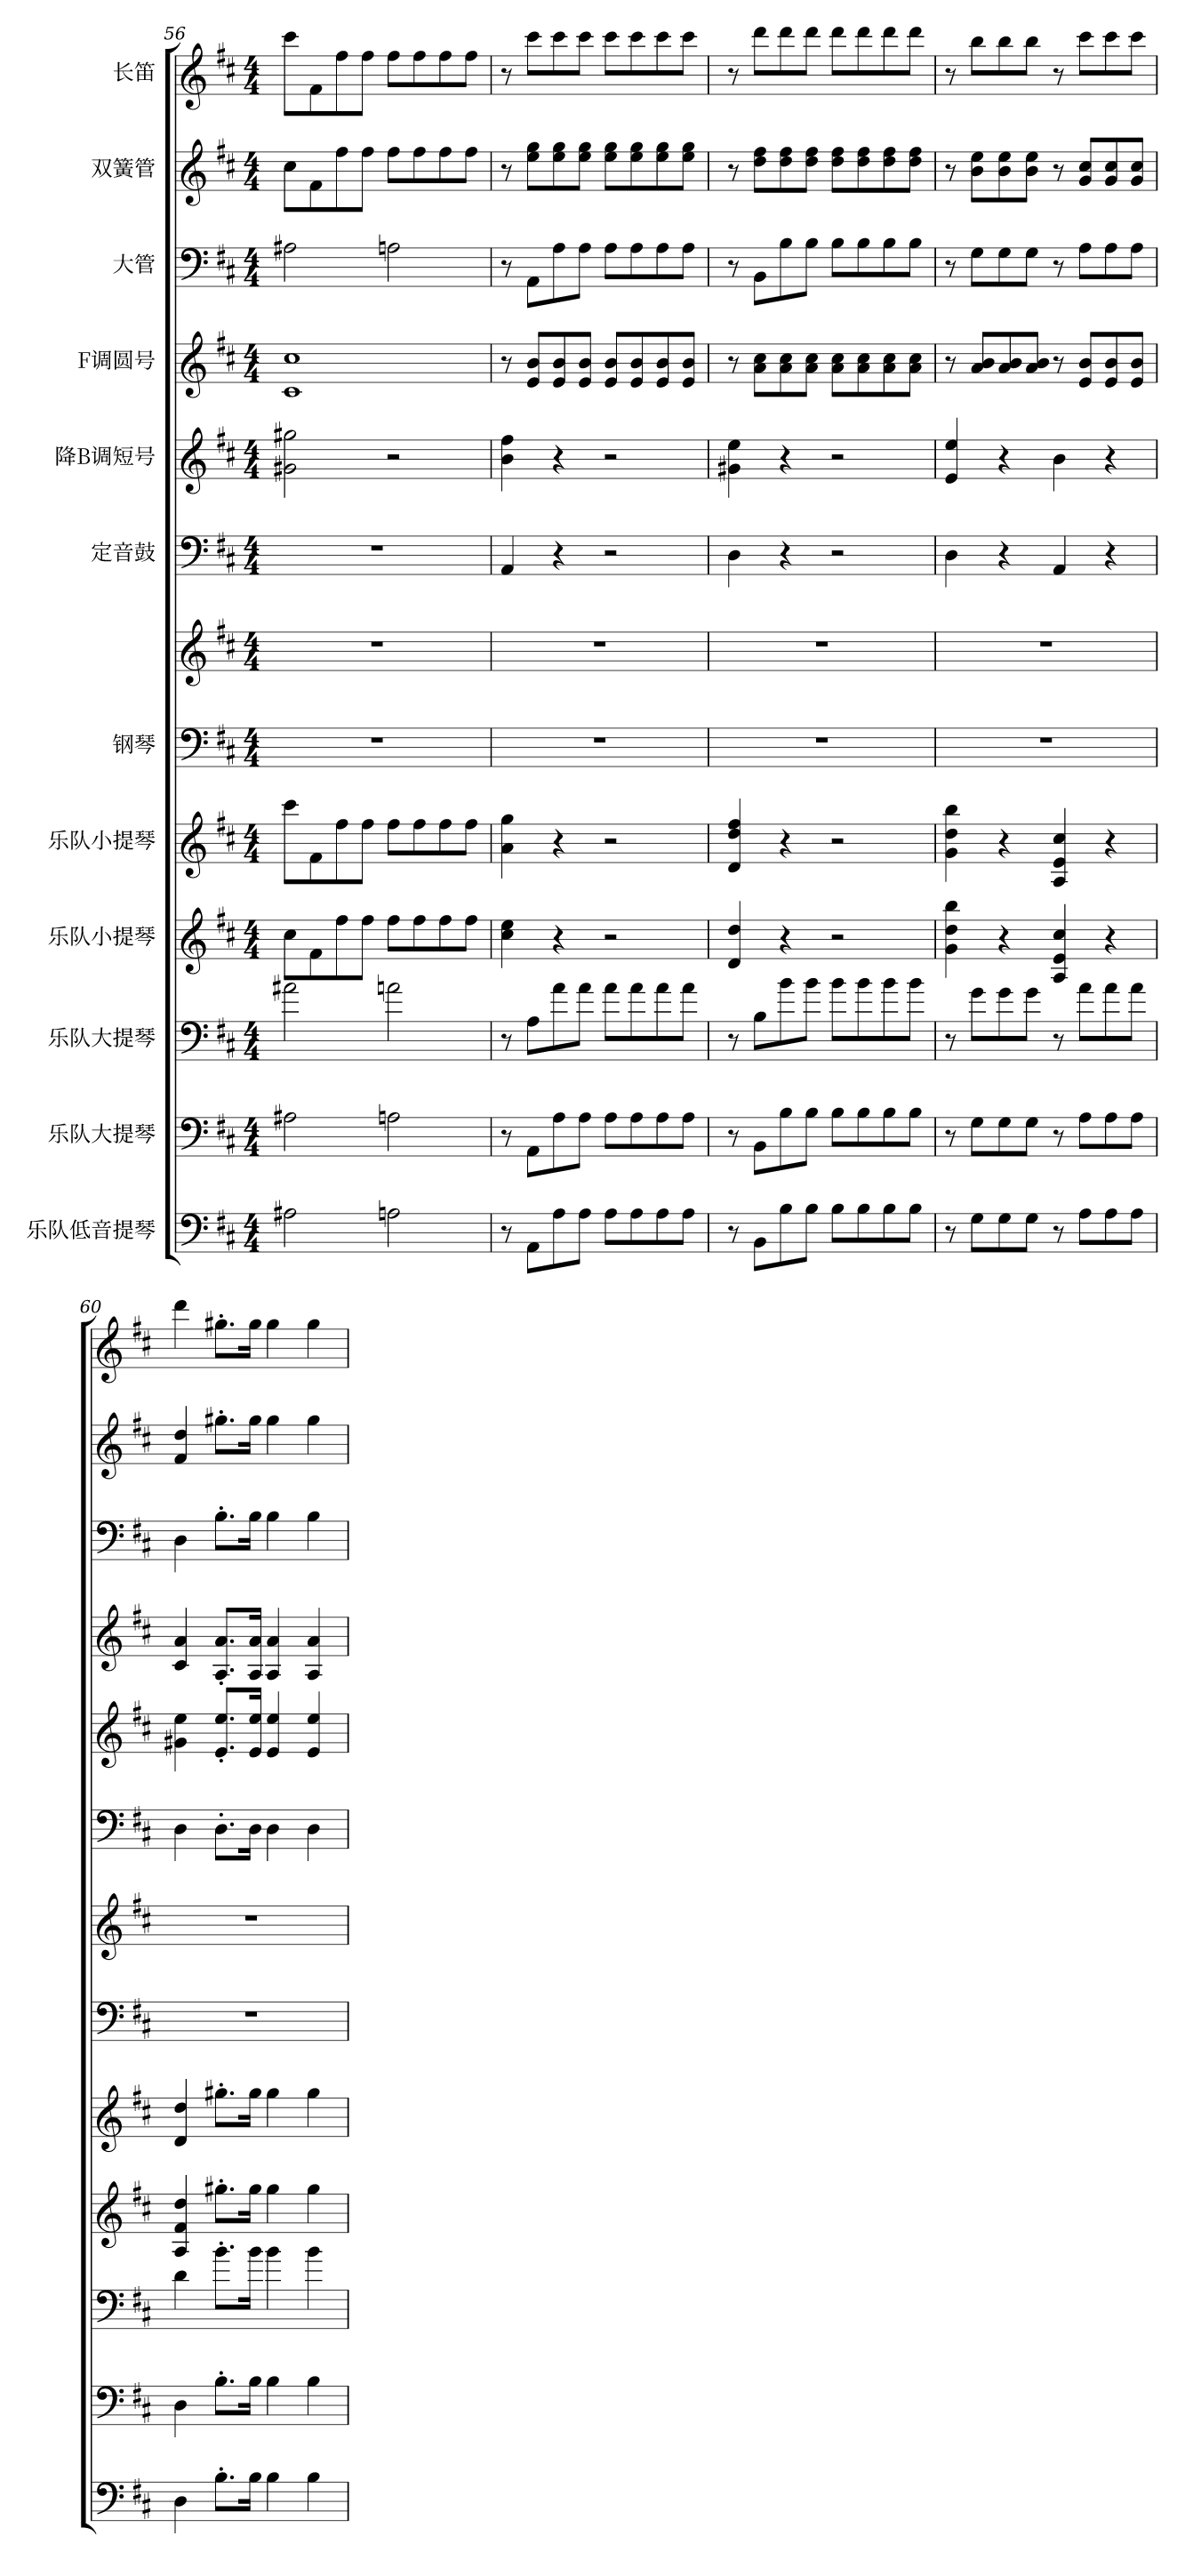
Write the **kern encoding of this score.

**kern	**kern	**kern	**kern	**kern	**kern	**kern	**kern	**kern	**kern	**kern	**kern	**kern
*part12	*part11	*part10	*part9	*part8	*part7	*part7	*part6	*part5	*part4	*part3	*part2	*part1
*staff13	*staff12	*staff11	*staff10	*staff9	*staff8	*staff7	*staff6	*staff5	*staff4	*staff3	*staff2	*staff1
*I"乐队低音提琴	*I"乐队大提琴	*I"乐队大提琴	*I"乐队小提琴	*I"乐队小提琴	*I"钢琴	*	*I"定音鼓	*I"降B调短号	*I"F调圆号	*I"大管	*I"双簧管	*I"长笛
*clefF4	*clefF4	*clefF4	*clefG2	*clefG2	*clefF4	*clefG2	*clefF4	*clefG2	*clefG2	*clefF4	*clefG2	*clefG2
*ITrd7c12	*	*	*	*	*	*	*	*ITrd1c2	*ITrd4c7	*	*	*
*k[f#c#]	*k[f#c#]	*k[f#c#]	*k[f#c#]	*k[f#c#]	*k[f#c#]	*k[f#c#]	*k[f#c#]	*k[]	*k[f#]	*k[f#c#]	*k[f#c#]	*k[f#c#]
*M4/4	*M4/4	*M4/4	*M4/4	*M4/4	*M4/4	*M4/4	*M4/4	*M4/4	*M4/4	*M4/4	*M4/4	*M4/4
=56	=56	=56	=56	=56	=56	=56	=56	=56	=56	=56	=56	=56
2AA#X\	2A#X\	2a#X\	8cc#\L	8ccc#\L	1r	1r	1r	2f#X\ 2ff#X\	1F# 1f#	2A#X\	8cc#\L	8ccc#\L
.	.	.	8f#\	8f#\	.	.	.	.	.	.	8f#\	8f#\
.	.	.	8ff#\	8ff#\	.	.	.	.	.	.	8ff#\	8ff#\
.	.	.	8ff#\J	8ff#\J	.	.	.	.	.	.	8ff#\J	8ff#\J
2AAn\	2An\	2an\	8ff#\L	8ff#\L	.	.	.	2r	.	2An\	8ff#\L	8ff#\L
.	.	.	8ff#\	8ff#\	.	.	.	.	.	.	8ff#\	8ff#\
.	.	.	8ff#\	8ff#\	.	.	.	.	.	.	8ff#\	8ff#\
.	.	.	8ff#\J	8ff#\J	.	.	.	.	.	.	8ff#\J	8ff#\J
=57	=57	=57	=57	=57	=57	=57	=57	=57	=57	=57	=57	=57
8r	8r	8r	4cc#\ 4ee\	4a\ 4gg\	1r	1r	4AA/	4a\ 4ee\	8r	8r	8r	8r
8AAA\L	8AA\L	8A\L	.	.	.	.	.	.	8A/ 8e/L	8AA\L	8ee\ 8gg\L	8ccc#\L
8AA\	8A\	8a\	4r	4r	.	.	4r	4r	8A/ 8e/	8A\	8ee\ 8gg\	8ccc#\
8AA\J	8A\J	8a\J	.	.	.	.	.	.	8A/ 8e/J	8A\J	8ee\ 8gg\J	8ccc#\J
8AA\L	8A\L	8a\L	2r	2r	.	.	2r	2r	8A/ 8e/L	8A\L	8ee\ 8gg\L	8ccc#\L
8AA\	8A\	8a\	.	.	.	.	.	.	8A/ 8e/	8A\	8ee\ 8gg\	8ccc#\
8AA\	8A\	8a\	.	.	.	.	.	.	8A/ 8e/	8A\	8ee\ 8gg\	8ccc#\
8AA\J	8A\J	8a\J	.	.	.	.	.	.	8A/ 8e/J	8A\J	8ee\ 8gg\J	8ccc#\J
!!LO:PB:g=z
=58	=58	=58	=58	=58	=58	=58	=58	=58	=58	=58	=58	=58
8r	8r	8r	4d/ 4dd/	4d/ 4dd/ 4ff#/	1r	1r	4D\	4f#X\ 4dd\	8r	8r	8r	8r
8BBB\L	8BB\L	8B\L	.	.	.	.	.	.	8d\ 8f#\L	8BB\L	8dd\ 8ff#\L	8ddd\L
8BB\	8B\	8b\	4r	4r	.	.	4r	4r	8d\ 8f#\	8B\	8dd\ 8ff#\	8ddd\
8BB\J	8B\J	8b\J	.	.	.	.	.	.	8d\ 8f#\J	8B\J	8dd\ 8ff#\J	8ddd\J
8BB\L	8B\L	8b\L	2r	2r	.	.	2r	2r	8d\ 8f#\L	8B\L	8dd\ 8ff#\L	8ddd\L
8BB\	8B\	8b\	.	.	.	.	.	.	8d\ 8f#\	8B\	8dd\ 8ff#\	8ddd\
8BB\	8B\	8b\	.	.	.	.	.	.	8d\ 8f#\	8B\	8dd\ 8ff#\	8ddd\
8BB\J	8B\J	8b\J	.	.	.	.	.	.	8d\ 8f#\J	8B\J	8dd\ 8ff#\J	8ddd\J
=59	=59	=59	=59	=59	=59	=59	=59	=59	=59	=59	=59	=59
8r	8r	8r	4g\ 4dd\ 4bb\	4g\ 4dd\ 4bb\	1r	1r	4D\	4d/ 4dd/	8r	8r	8r	8r
8GG\L	8G\L	8g\L	.	.	.	.	.	.	8d/ 8e/L	8G\L	8b\ 8ee\L	8bb\L
8GG\	8G\	8g\	4r	4r	.	.	4r	4r	8d/ 8e/	8G\	8b\ 8ee\	8bb\
8GG\J	8G\J	8g\J	.	.	.	.	.	.	8d/ 8e/J	8G\J	8b\ 8ee\J	8bb\J
8r	8r	8r	4A/ 4e/ 4cc#/	4A/ 4e/ 4cc#/	.	.	4AA/	4a\	8r	8r	8r	8r
8AA\L	8A\L	8a\L	.	.	.	.	.	.	8A/ 8e/L	8A\L	8g/ 8cc#/L	8ccc#\L
8AA\	8A\	8a\	4r	4r	.	.	4r	4r	8A/ 8e/	8A\	8g/ 8cc#/	8ccc#\
8AA\J	8A\J	8a\J	.	.	.	.	.	.	8A/ 8e/J	8A\J	8g/ 8cc#/J	8ccc#\J
=60	=60	=60	=60	=60	=60	=60	=60	=60	=60	=60	=60	=60
4DD\	4D\	4d\	4A/ 4f#/ 4dd/	4d/ 4dd/	1r	1r	4D\	4f#X\ 4dd\	4F#/ 4d/	4D\	4f#/ 4dd/	4ddd\
8.BB'\L	8.B'\L	8.b'\L	8.gg#X'\L	8.gg#X'\L	.	.	8.D'\L	8.d/' 8.dd/'L	8.D/' 8.d/'L	8.B'\L	8.gg#X'\L	8.gg#X'\L
16BB\Jk	16B\Jk	16b\Jk	16gg#\Jk	16gg#\Jk	.	.	16D\Jk	16d/ 16dd/Jk	16D/ 16d/Jk	16B\Jk	16gg#\Jk	16gg#\Jk
4BB\	4B\	4b\	4gg#\	4gg#\	.	.	4D\	4d/ 4dd/	4D/ 4d/	4B\	4gg#\	4gg#\
4BB\	4B\	4b\	4gg#\	4gg#\	.	.	4D\	4d/ 4dd/	4D/ 4d/	4B\	4gg#\	4gg#\
=	=	=	=	=	=	=	=	=	=	=	=	=
*-	*-	*-	*-	*-	*-	*-	*-	*-	*-	*-	*-	*-
